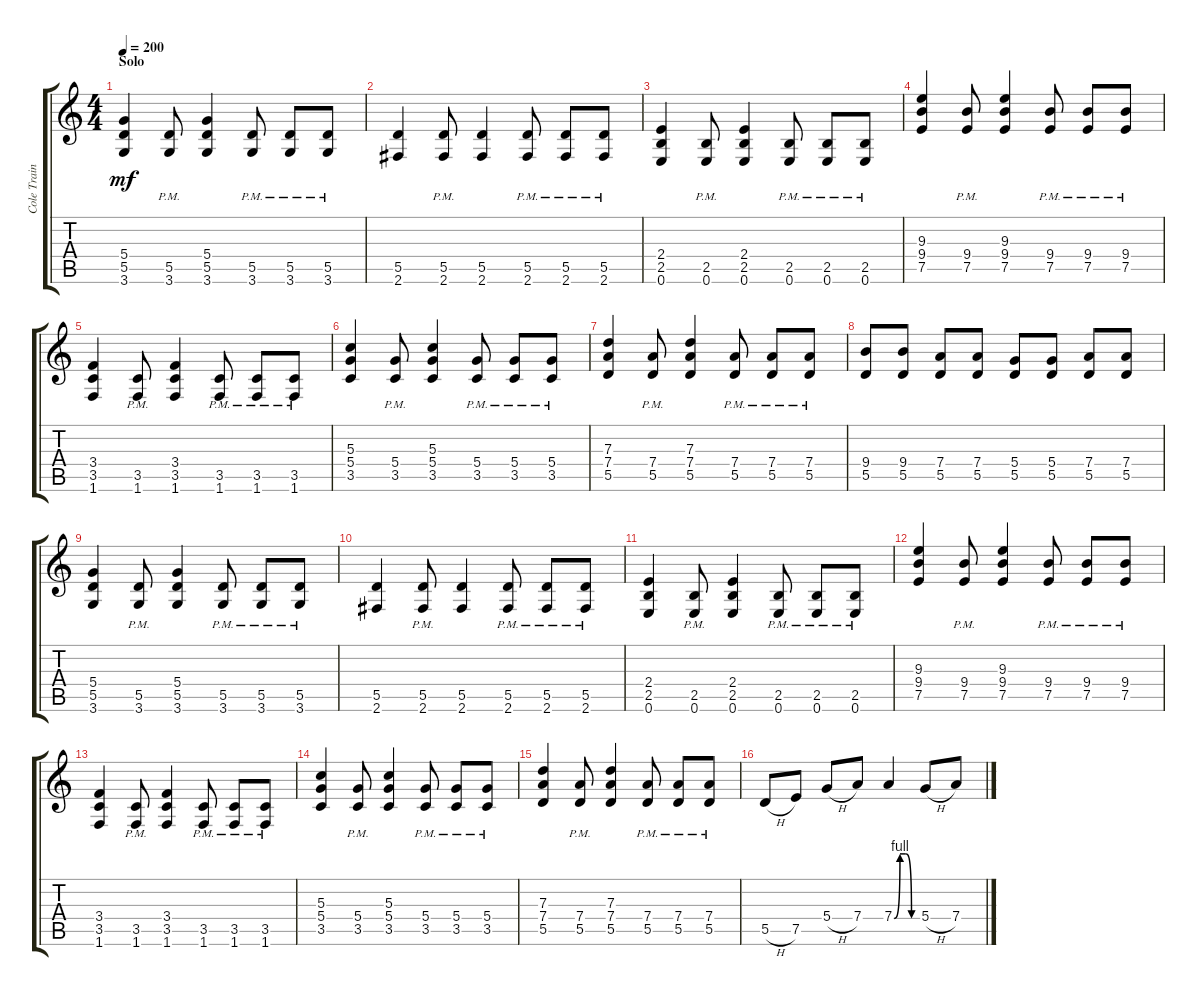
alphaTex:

\track ("Cole Train" "Cole Train") {instrument distortionguitar}
\staff {score tabs}
\tuning (E4 B3 G3 D3 A2 E2) {hide}
\ts (4 4)
\section ("" "Solo")
\tempo 200
\clef g2
\ks c
(5.4 5.5 3.6).4{dy mf} (5.5{pm} 3.6{pm}).8 (5.4 5.5 3.6).4 (5.5{pm} 3.6{pm}).8 (5.5{pm} 3.6{pm}).8 (5.5{pm} 3.6{pm}).8 |
(5.5 2.6).4 (5.5{pm} 2.6{pm}).8 (5.5 2.6).4 (5.5{pm} 2.6{pm}).8 (5.5{pm} 2.6{pm}).8 (5.5{pm} 2.6{pm}).8 |
(2.4 2.5 0.6).4 (2.5{pm} 0.6{pm}).8 (2.4 2.5 0.6).4 (2.5{pm} 0.6{pm}).8 (2.5{pm} 0.6{pm}).8 (2.5{pm} 0.6{pm}).8 |
(9.3 9.4 7.5).4 (9.4{pm} 7.5{pm}).8 (9.3 9.4 7.5).4 (9.4{pm} 7.5{pm}).8 (9.4{pm} 7.5{pm}).8 (9.4{pm} 7.5{pm}).8 |
(3.4 3.5 1.6).4 (3.5{pm} 1.6{pm}).8 (3.4 3.5 1.6).4 (3.5{pm} 1.6{pm}).8 (3.5{pm} 1.6{pm}).8 (3.5{pm} 1.6{pm}).8 |
(5.3 5.4 3.5).4 (5.4{pm} 3.5{pm}).8 (5.3 5.4 3.5).4 (5.4{pm} 3.5{pm}).8 (5.4{pm} 3.5{pm}).8 (5.4{pm} 3.5{pm}).8 |
(7.3 7.4 5.5).4 (7.4{pm} 5.5{pm}).8 (7.3 7.4 5.5).4 (7.4{pm} 5.5{pm}).8 (7.4{pm} 5.5{pm}).8 (7.4{pm} 5.5{pm}).8 |
(9.4 5.5).8 (9.4 5.5).8 (7.4 5.5).8 (7.4 5.5).8 (5.4 5.5).8 (5.4 5.5).8 (7.4 5.5).8 (7.4 5.5).8 |
(5.4 5.5 3.6).4 (5.5{pm} 3.6{pm}).8 (5.4 5.5 3.6).4 (5.5{pm} 3.6{pm}).8 (5.5{pm} 3.6{pm}).8 (5.5{pm} 3.6{pm}).8 |
(5.5 2.6).4 (5.5{pm} 2.6{pm}).8 (5.5 2.6).4 (5.5{pm} 2.6{pm}).8 (5.5{pm} 2.6{pm}).8 (5.5{pm} 2.6{pm}).8 |
(2.4 2.5 0.6).4 (2.5{pm} 0.6{pm}).8 (2.4 2.5 0.6).4 (2.5{pm} 0.6{pm}).8 (2.5{pm} 0.6{pm}).8 (2.5{pm} 0.6{pm}).8 |
(9.3 9.4 7.5).4 (9.4{pm} 7.5{pm}).8 (9.3 9.4 7.5).4 (9.4{pm} 7.5{pm}).8 (9.4{pm} 7.5{pm}).8 (9.4{pm} 7.5{pm}).8 |
(3.4 3.5 1.6).4 (3.5{pm} 1.6{pm}).8 (3.4 3.5 1.6).4 (3.5{pm} 1.6{pm}).8 (3.5{pm} 1.6{pm}).8 (3.5{pm} 1.6{pm}).8 |
(5.3 5.4 3.5).4 (5.4{pm} 3.5{pm}).8 (5.3 5.4 3.5).4 (5.4{pm} 3.5{pm}).8 (5.4{pm} 3.5{pm}).8 (5.4{pm} 3.5{pm}).8 |
(7.3 7.4 5.5).4 (7.4{pm} 5.5{pm}).8 (7.3 7.4 5.5).4 (7.4{pm} 5.5{pm}).8 (7.4{pm} 5.5{pm}).8 (7.4{pm} 5.5{pm}).8 |
5.5{h}.8 7.5.8 5.4{h}.8 7.4.8 7.4{be (custom 0 0 15 4 30 4 45 0 60 0)}.4 5.4{h}.8 7.4.8
